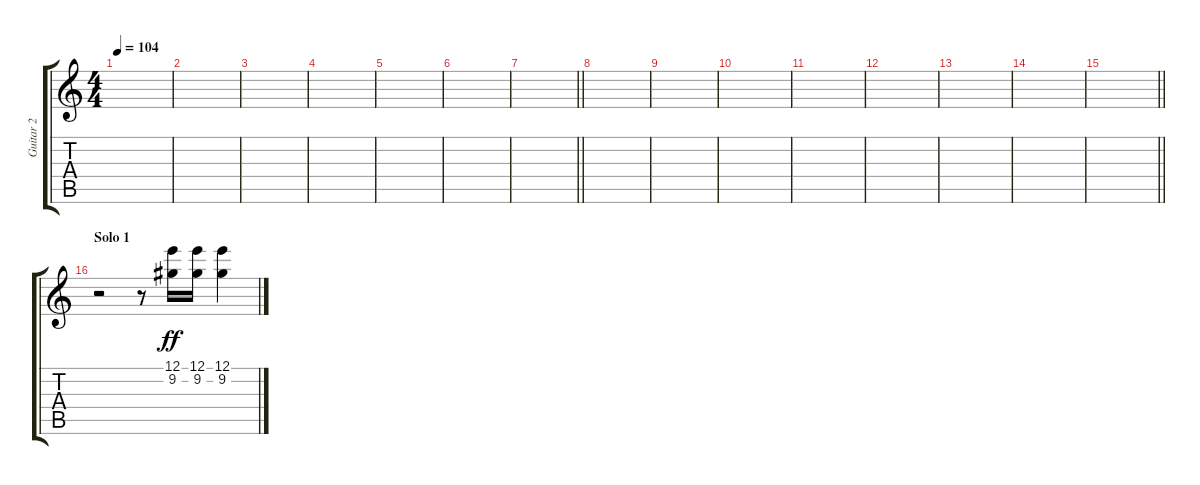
\track ("Guitar 2" "Guitar 2") {instrument acousticguitarsteel}
\staff {score tabs}
\tuning (E4 B3 G3 D3 A2 E2) {hide}
\ts (4 4)
\tempo 104
\clef g2
\ks c
|
|
|
|
|
|
\barLineRight lightlight
|
|
|
|
|
|
|
|
\barLineRight lightlight
|
\section ("" "Solo 1")
r.2 r.8 (12.1 9.2).16{dy ff} (12.1 9.2).16 (12.1 9.2).4
